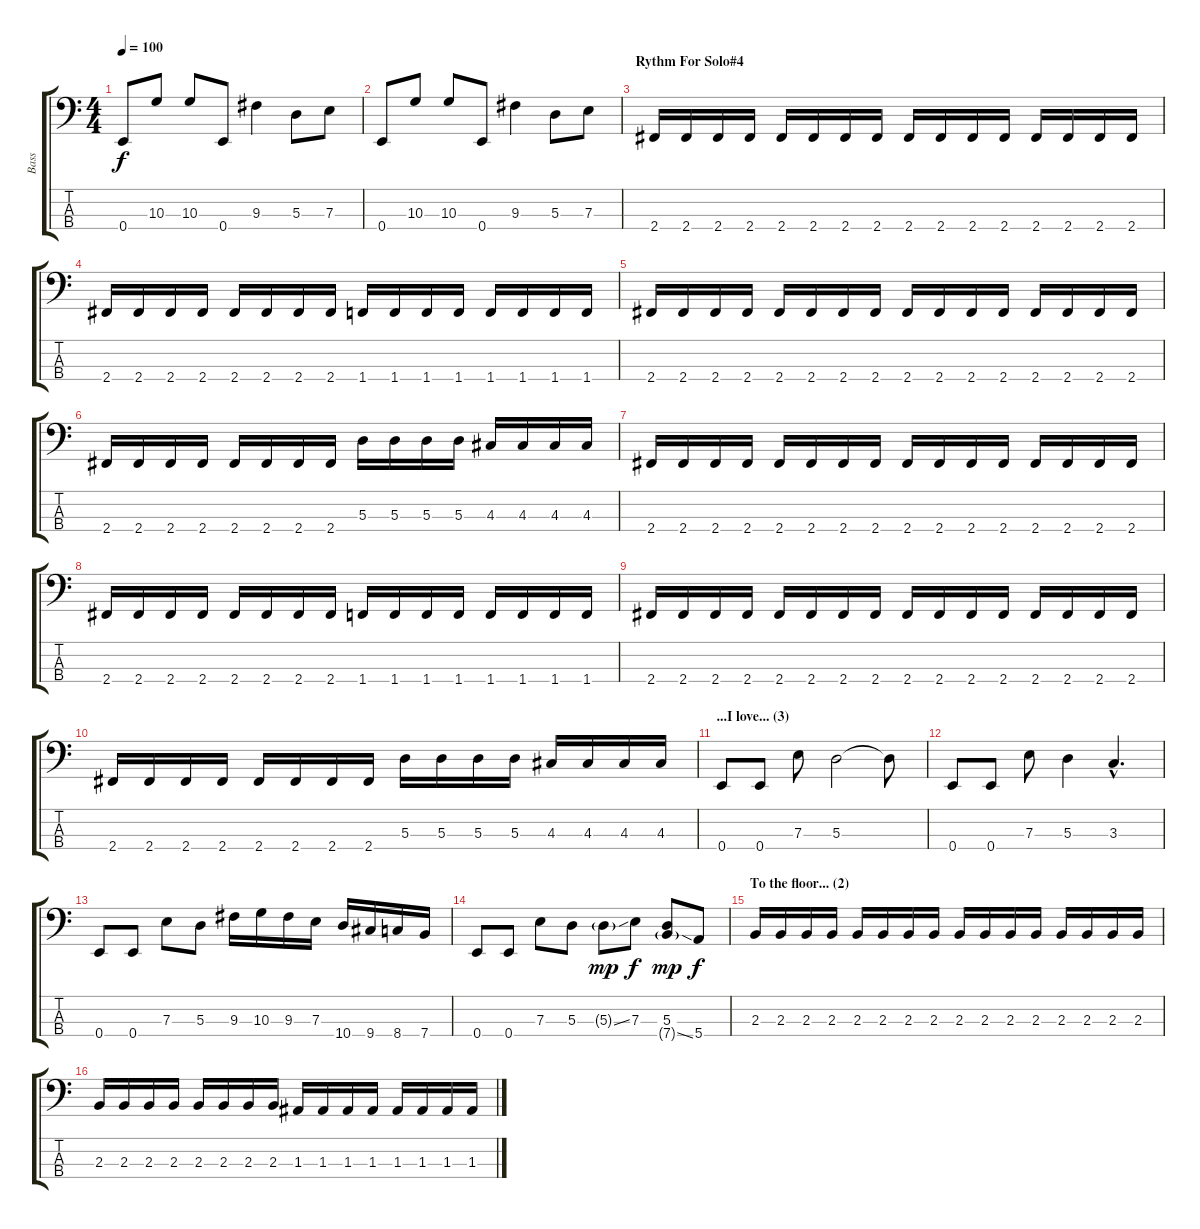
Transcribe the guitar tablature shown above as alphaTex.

\track ("Bass" "Bass") {instrument electricbasspick}
\staff {score tabs}
\tuning (G2 D2 A1 E1) {hide}
\ts (4 4)
\tempo 100
\clef f4
\ks c
0.4.8{dy f} 10.3.8 10.3.8 0.4.8 9.3.4 5.3.8 7.3.8 |
0.4.8 10.3.8 10.3.8 0.4.8 9.3.4 5.3.8 7.3.8 |
\section ("" "Rythm For Solo#4")
2.4.16 2.4.16 2.4.16 2.4.16 2.4.16 2.4.16 2.4.16 2.4.16 2.4.16 2.4.16 2.4.16 2.4.16 2.4.16 2.4.16 2.4.16 2.4.16 |
2.4.16 2.4.16 2.4.16 2.4.16 2.4.16 2.4.16 2.4.16 2.4.16 1.4.16 1.4.16 1.4.16 1.4.16 1.4.16 1.4.16 1.4.16 1.4.16 |
2.4.16 2.4.16 2.4.16 2.4.16 2.4.16 2.4.16 2.4.16 2.4.16 2.4.16 2.4.16 2.4.16 2.4.16 2.4.16 2.4.16 2.4.16 2.4.16 |
2.4.16 2.4.16 2.4.16 2.4.16 2.4.16 2.4.16 2.4.16 2.4.16 5.3.16 5.3.16 5.3.16 5.3.16 4.3.16 4.3.16 4.3.16 4.3.16 |
2.4.16 2.4.16 2.4.16 2.4.16 2.4.16 2.4.16 2.4.16 2.4.16 2.4.16 2.4.16 2.4.16 2.4.16 2.4.16 2.4.16 2.4.16 2.4.16 |
2.4.16 2.4.16 2.4.16 2.4.16 2.4.16 2.4.16 2.4.16 2.4.16 1.4.16 1.4.16 1.4.16 1.4.16 1.4.16 1.4.16 1.4.16 1.4.16 |
2.4.16 2.4.16 2.4.16 2.4.16 2.4.16 2.4.16 2.4.16 2.4.16 2.4.16 2.4.16 2.4.16 2.4.16 2.4.16 2.4.16 2.4.16 2.4.16 |
2.4.16 2.4.16 2.4.16 2.4.16 2.4.16 2.4.16 2.4.16 2.4.16 5.3.16 5.3.16 5.3.16 5.3.16 4.3.16 4.3.16 4.3.16 4.3.16 |
\section ("" "...I love... (3)")
0.4.8 0.4.8 7.3.8 5.3.2 5.3{t}.8 |
0.4.8 0.4.8 7.3.8 5.3.4 3.3{hac}.4{d} |
0.4.8 0.4.8 7.3.8 5.3.8 9.3.16 10.3.16 9.3.16 7.3.16 10.4.16 9.4.16 8.4.16 7.4.16 |
0.4.8 0.4.8 7.3.8 5.3.8 5.3{ss g}.8{dy mp} 7.3.8{dy f} (5.3 7.4{ss g}).8{dy mp} 5.4.8{dy f} |
\section ("" "To the floor... (2)")
2.3.16 2.3.16 2.3.16 2.3.16 2.3.16 2.3.16 2.3.16 2.3.16 2.3.16 2.3.16 2.3.16 2.3.16 2.3.16 2.3.16 2.3.16 2.3.16 |
2.3.16 2.3.16 2.3.16 2.3.16 2.3.16 2.3.16 2.3.16 2.3.16 1.3.16 1.3.16 1.3.16 1.3.16 1.3.16 1.3.16 1.3.16 1.3.16
